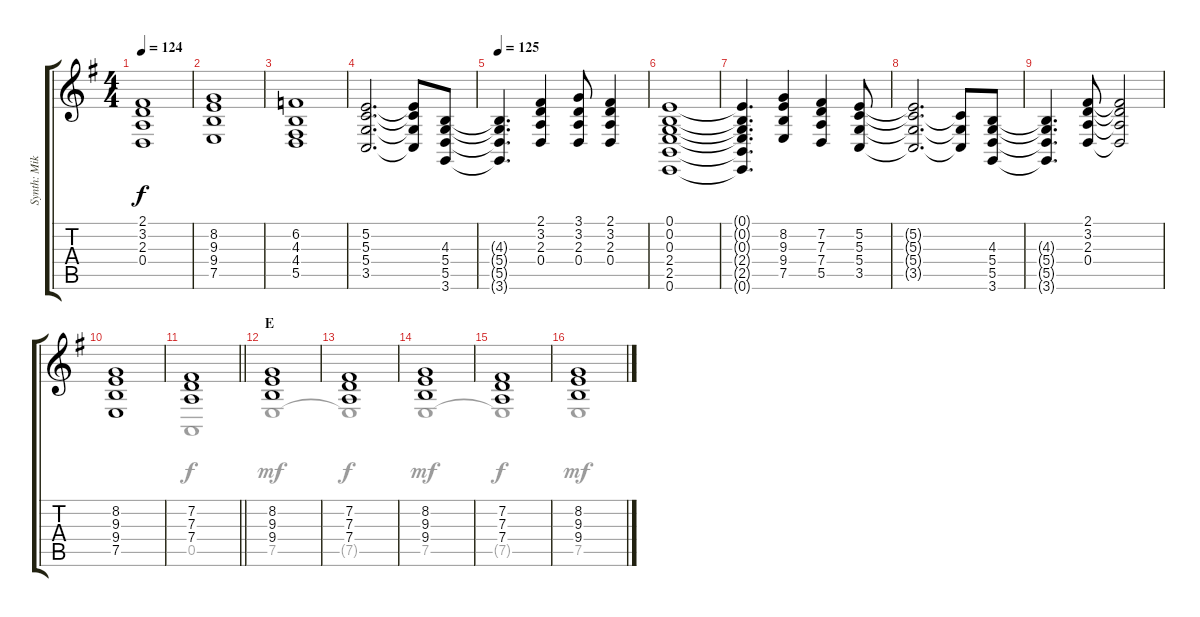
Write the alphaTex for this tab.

\track ("Synth: Mike" "Synth: Mik") {instrument synthstrings1}
\staff {score tabs}
\tuning (E4 B3 G3 D3 A2 E2) {hide}
\voice
\ts (4 4)
\tempo 124
\clef g2
\ks g
(2.1 3.2 2.3 0.4).1{dy f} |
(8.2 9.3 9.4 7.5).1 |
(6.2 4.3 4.4 5.5).1 |
(5.2 5.3 5.4 3.5).2{d} (5.2{t} 5.3{t} 5.4{t} 3.5{t}).8 (4.3 5.4 5.5 3.6).8 |
\tempo 125
(4.3{t} 5.4{t} 5.5{t} 3.6{t}).4{d} (2.1 3.2 2.3 0.4).4 (3.1 3.2 2.3 0.4).8 (2.1 3.2 2.3 0.4).4 |
(0.1 0.2 0.3 2.4 2.5 0.6).1 |
(0.1{t} 0.2{t} 0.3{t} 2.4{t} 2.5{t} 0.6{t}).4{d} (8.2 9.3 9.4 7.5).4 (7.2 7.3 7.4 5.5).4 (5.2 5.3 5.4 3.5).8 |
(5.2{t} 5.3{t} 5.4{t} 3.5{t}).2{d} (5.3{t} 5.4{t} 3.5{t}).8 (4.3 5.4 5.5 3.6).8 |
(4.3{t} 5.4{t} 5.5{t} 3.6{t}).4{d} (2.1 3.2 2.3 0.4).8 (2.1{t} 3.2{t} 2.3{t} 0.4{t}).2 |
(8.2 9.3 9.4 7.5).1 |
\barLineRight lightlight
(7.2 7.3 7.4).1 |
\section ("" "E")
(8.2 9.3 9.4).1 |
(7.2 7.3 7.4).1 |
(8.2 9.3 9.4).1 |
(7.2 7.3 7.4).1 |
(8.2 9.3 9.4).1
\voice
\clef g2
\ottava regular
\simile none
\ks g
|
|
|
|
|
|
|
|
|
|
\barLineRight lightlight
0.5.1 |
7.5.1{dy mf} |
7.5{t}.1{dy f} |
7.5.1{dy mf} |
7.5{t}.1{dy f} |
7.5.1{dy mf}
